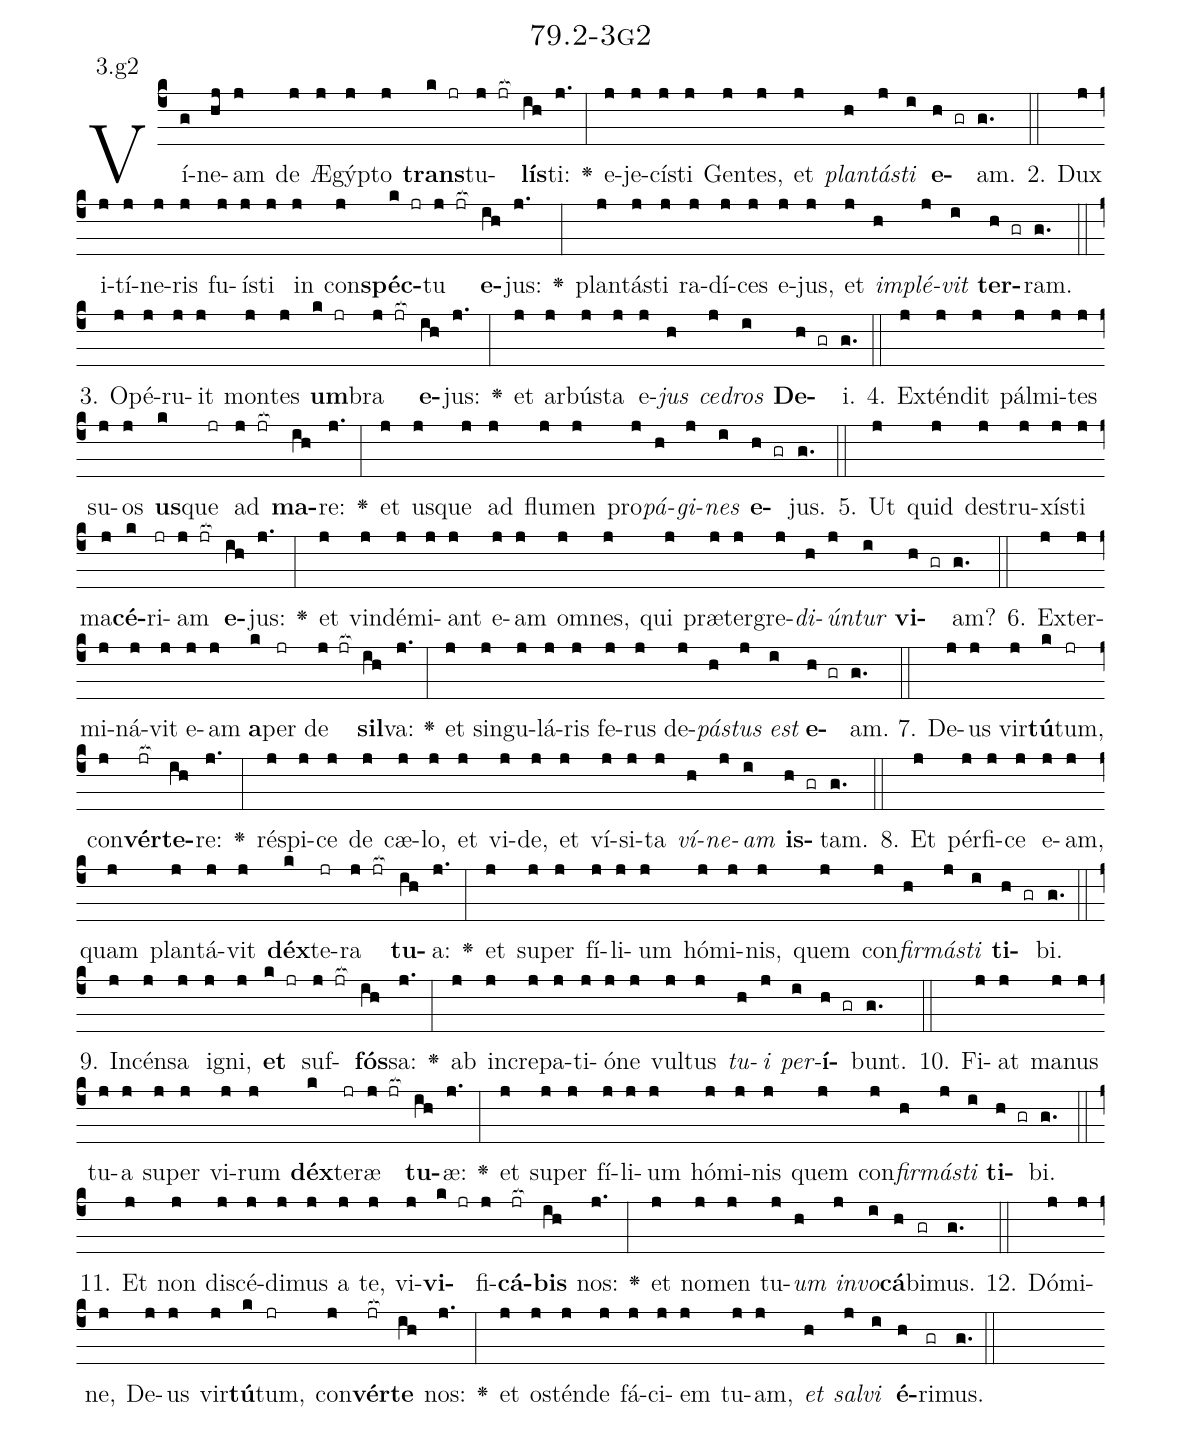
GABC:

name: 79.2-3g2;
annotation: 3.g2;
%%
(c4)Ví(g)ne(hj)am(j) de(j) Æ(j)gýp(j)to(j) <b>trans</b>(k jr)tu(j jr[ocb:1{])<b>lís</b>(ih[ocb:0}])ti:(j.) <v>\greheightstar</v>(:) e(j)je(j)cís(j)ti(j) Gen(j)tes,(j) et(j) <i>plan</i>(h)<i>tás</i>(j)<i>ti</i>(i) <b>e</b>(h gr)am.(g.) (::)
2. Dux(j) i(j)tí(j)ne(j)ris(j) fu(j)ís(j)ti(j) in(j) con(j)<b>spéc</b>(k jr)tu(j jr[ocb:1{]) <b>e</b>(ih[ocb:0}])jus:(j.) <v>\greheightstar</v>(:) plan(j)tás(j)ti(j) ra(j)dí(j)ces(j) e(j)jus,(j) et(j) <i>im</i>(h)<i>plé</i>(j)<i>vit</i>(i) <b>ter</b>(h gr)ram.(g.) (::)
3. O(j)pé(j)ru(j)it(j) mon(j)tes(j) <b>um</b>(k jr)bra(j jr[ocb:1{]) <b>e</b>(ih[ocb:0}])jus:(j.) <v>\greheightstar</v>(:) et(j) ar(j)bús(j)ta(j) e(j)<i>jus</i>(h) <i>ce</i>(j)<i>dros</i>(i) <b>De</b>(h gr)i.(g.) (::)
4. Ex(j)tén(j)dit(j) pál(j)mi(j)tes(j) su(j)os(j) <b>us</b>(k)que(jr) ad(j jr[ocb:1{]) <b>ma</b>(ih[ocb:0}])re:(j.) <v>\greheightstar</v>(:) et(j) us(j)que(j) ad(j) flu(j)men(j) pro(j)<i>pá</i>(h)<i>gi</i>(j)<i>nes</i>(i) <b>e</b>(h gr)jus.(g.) (::)
5. Ut(j) quid(j) de(j)stru(j)xís(j)ti(j) ma(j)<b>cé</b>(k)ri(jr)am(j jr[ocb:1{]) <b>e</b>(ih[ocb:0}])jus:(j.) <v>\greheightstar</v>(:) et(j) vin(j)dé(j)mi(j)ant(j) e(j)am(j) om(j)nes,(j) qui(j) præ(j)ter(j)gre(j)<i>di</i>(h)<i>ún</i>(j)<i>tur</i>(i) <b>vi</b>(h gr)am?(g.) (::)
6. Ex(j)ter(j)mi(j)ná(j)vit(j) e(j)am(j) <b>a</b>(k)per(jr) de(j jr[ocb:1{]) <b>sil</b>(ih[ocb:0}])va:(j.) <v>\greheightstar</v>(:) et(j) sin(j)gu(j)lá(j)ris(j) fe(j)rus(j) de(j)<i>pás</i>(h)<i>tus</i>(j) <i>est</i>(i) <b>e</b>(h gr)am.(g.) (::)
7. De(j)us(j) vir(j)<b>tú</b>(k)tum,(jr) con(j)<b>vér</b>(jr[ocb:1{])<b>te</b>(ih[ocb:0}])re:(j.) <v>\greheightstar</v>(:) ré(j)spi(j)ce(j) de(j) cæ(j)lo,(j) et(j) vi(j)de,(j) et(j) ví(j)si(j)ta(j) <i>ví</i>(h)<i>ne</i>(j)<i>am</i>(i) <b>is</b>(h gr)tam.(g.) (::)
8. Et(j) pér(j)fi(j)ce(j) e(j)am,(j) quam(j) plan(j)tá(j)vit(j) <b>déx</b>(k)te(jr)ra(j jr[ocb:1{]) <b>tu</b>(ih[ocb:0}])a:(j.) <v>\greheightstar</v>(:) et(j) su(j)per(j) fí(j)li(j)um(j) hó(j)mi(j)nis,(j) quem(j) con(j)<i>fir</i>(h)<i>más</i>(j)<i>ti</i>(i) <b>ti</b>(h gr)bi.(g.) (::)
9. In(j)cén(j)sa(j) i(j)gni,(j) <b>et</b>(k jr) suf(j jr[ocb:1{])<b>fós</b>(ih[ocb:0}])sa:(j.) <v>\greheightstar</v>(:) ab(j) in(j)cre(j)pa(j)ti(j)ó(j)ne(j) vul(j)tus(j) <i>tu</i>(h)<i>i</i>(j) <i>per</i>(i)<b>í</b>(h gr)bunt.(g.) (::)
10. Fi(j)at(j) ma(j)nus(j) tu(j)a(j) su(j)per(j) vi(j)rum(j) <b>déx</b>(k)te(jr)ræ(j jr[ocb:1{]) <b>tu</b>(ih[ocb:0}])æ:(j.) <v>\greheightstar</v>(:) et(j) su(j)per(j) fí(j)li(j)um(j) hó(j)mi(j)nis(j) quem(j) con(j)<i>fir</i>(h)<i>más</i>(j)<i>ti</i>(i) <b>ti</b>(h gr)bi.(g.) (::)
11. Et(j) non(j) di(j)scé(j)di(j)mus(j) a(j) te,(j) vi(j)<b>vi</b>(k jr)fi(j)<b>cá</b>(jr[ocb:1{])<b>bis</b>(ih[ocb:0}]) nos:(j.) <v>\greheightstar</v>(:) et(j) no(j)men(j) tu(j)<i>um</i>(h) <i>in</i>(j)<i>vo</i>(i)<b>cá</b>(h)bi(gr)mus.(g.) (::)
12. Dó(j)mi(j)ne,(j) De(j)us(j) vir(j)<b>tú</b>(k)tum,(jr) con(j)<b>vér</b>(jr[ocb:1{])<b>te</b>(ih[ocb:0}]) nos:(j.) <v>\greheightstar</v>(:) et(j) os(j)tén(j)de(j) fá(j)ci(j)em(j) tu(j)am,(j) <i>et</i>(h) <i>sal</i>(j)<i>vi</i>(i) <b>é</b>(h)ri(gr)mus.(g.) (::)
